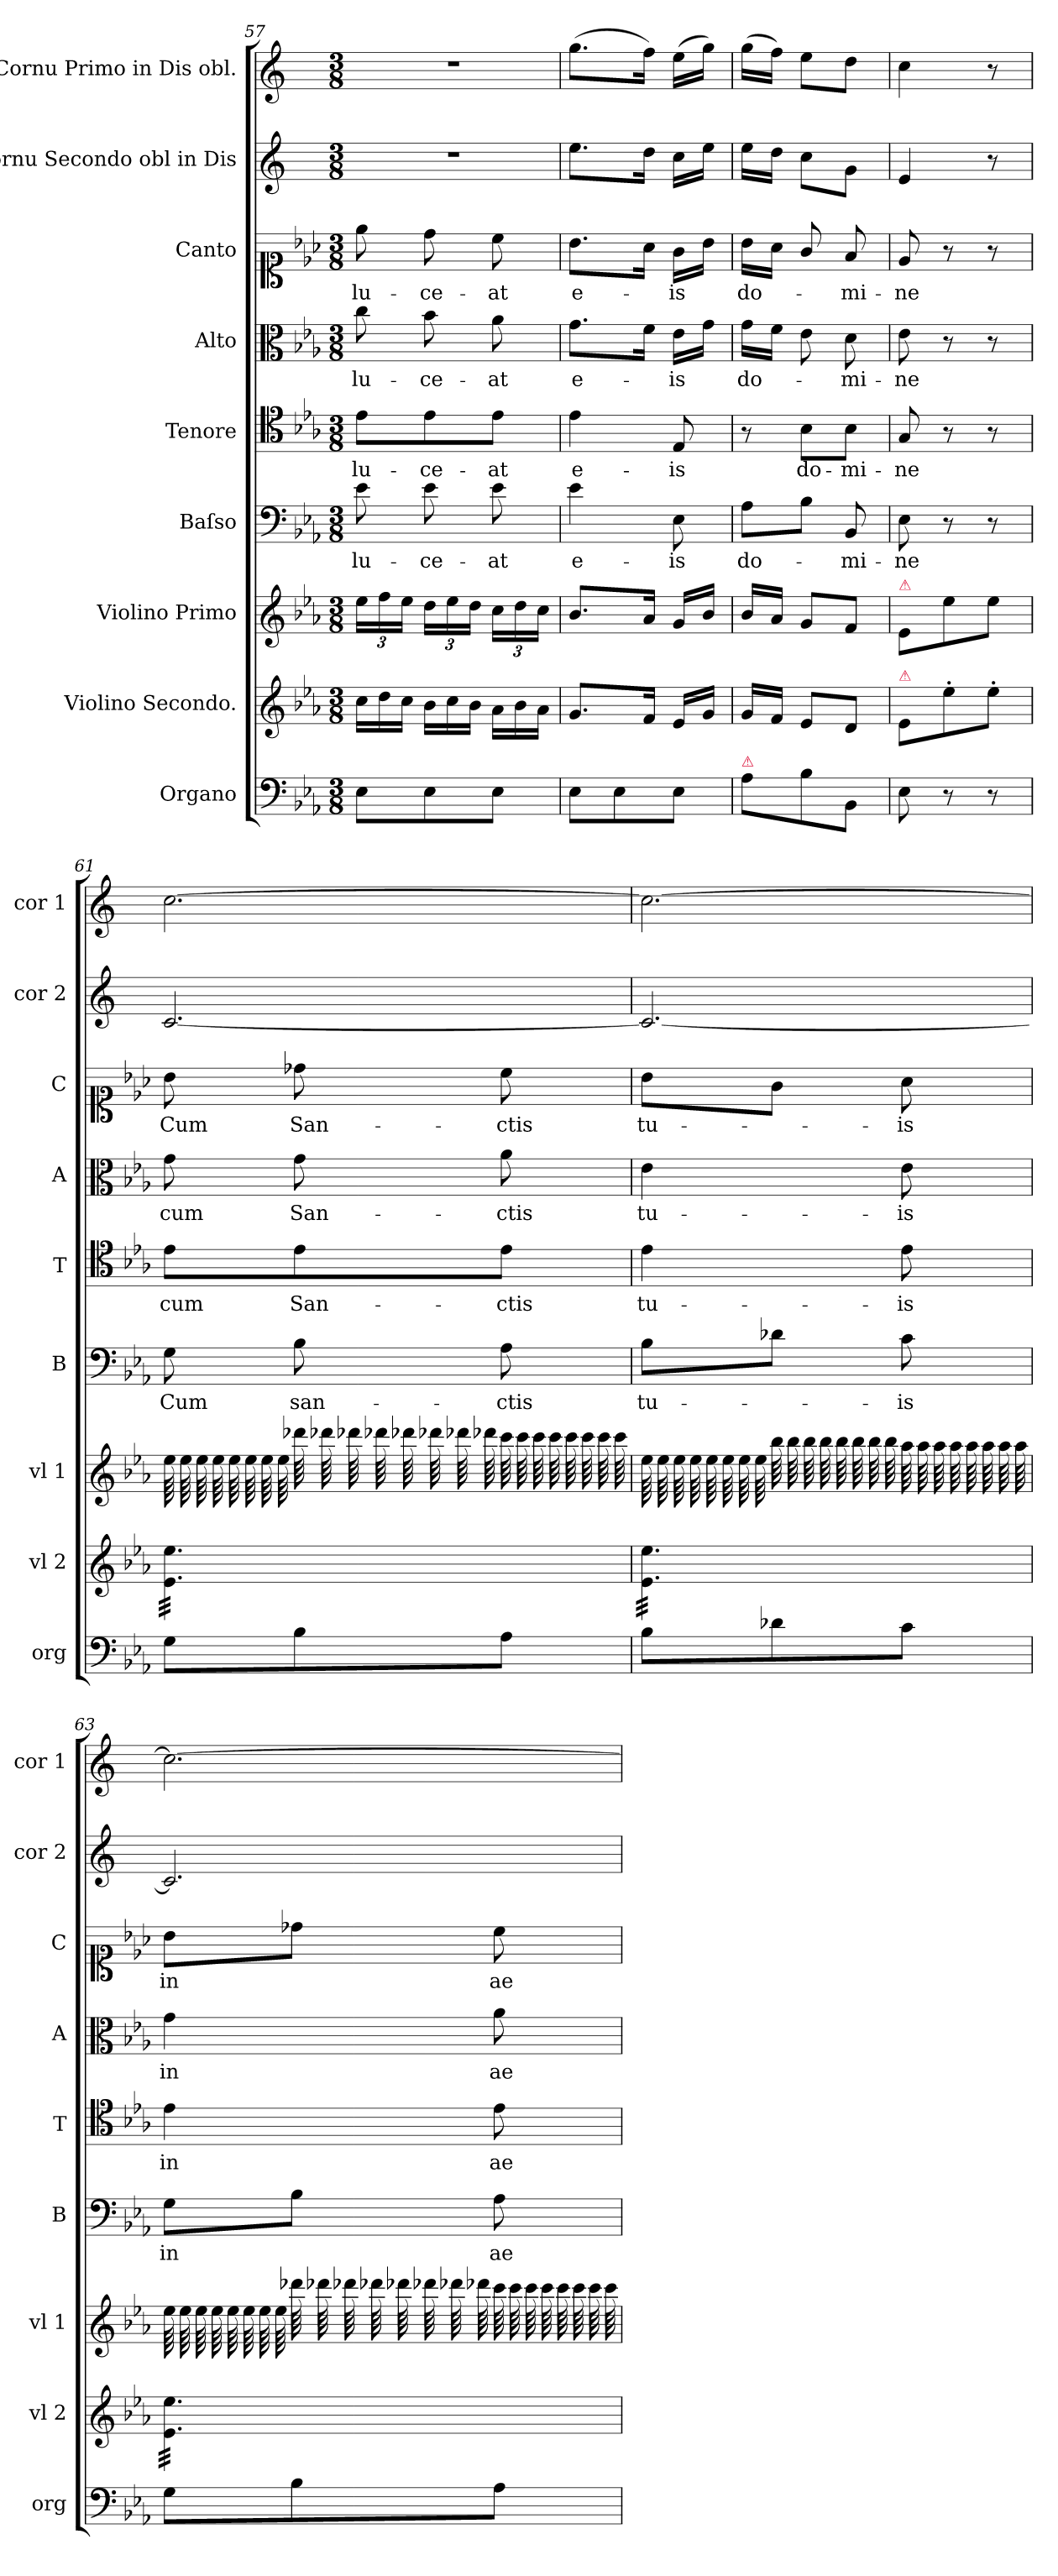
**kern	**kern	**kern	**kern	**text	**kern	**text	**kern	**text	**kern	**text	**kern	**kern
*part9	*part8	*part7	*part6	*part6	*part5	*part5	*part4	*part4	*part3	*part3	*part2	*part1
*staff9	*staff8	*staff7	*staff6	*staff6	*staff5	*staff5	*staff4	*staff4	*staff3	*staff3	*staff2	*staff1
*I"Organo	*I"Violino Secondo.	*I"Violino Primo	*I"Baſso	*	*I"Tenore	*	*I"Alto	*	*I"Canto	*	*I"Cornu Secondo obl in Dis	*I"Cornu Primo in Dis obl.
*I'org	*I'vl 2	*I'vl 1	*I'B	*	*I'T	*	*I'A	*	*I'C	*	*I'cor 2	*I'cor 1
*clefF4	*clefG2	*clefG2	*clefF4	*	*clefC4	*	*clefC3	*	*clefC1	*	*clefG2	*clefG2
*	*	*	*	*	*	*	*	*	*	*	*ITrd5c9	*ITrd5c9
*k[b-e-a-]	*k[b-e-a-]	*k[b-e-a-]	*k[b-e-a-]	*	*k[b-e-a-]	*	*k[b-e-a-]	*	*k[b-e-a-]	*	*k[b-e-a-]	*k[b-e-a-]
*E-:	*E-:	*E-:	*E-:	*	*E-:	*	*E-:	*	*E-:	*	*E-:	*E-:
*M3/8	*M3/8	*M3/8	*M3/8	*	*M3/8	*	*M3/8	*	*M3/8	*	*M3/8	*M3/8
*	*Xtuplet	*	*	*	*	*	*	*	*	*	*	*
=57	=57	=57	=57	=57	=57	=57	=57	=57	=57	=57	=57	=57
8E-\L	24cc\LL	24ee-\LL	8e-\	lu-	8e-\L	lu-	8cc\	lu-	8ee-\	lu-	4.r	4.r
.	24dd\	24ff\	.	.	.	.	.	.	.	.	.	.
.	24cc\JJ	24ee-\JJ	.	.	.	.	.	.	.	.	.	.
8E-\	24b-\LL	24dd\LL	8e-\	-ce-	8e-\	-ce-	8b-\	-ce-	8dd\	-ce-	.	.
.	24cc\	24ee-\	.	.	.	.	.	.	.	.	.	.
.	24b-\JJ	24dd\JJ	.	.	.	.	.	.	.	.	.	.
8E-\J	24a-\LL	24cc\LL	8e-\	-at	8e-\J	-at	8a-\	-at	8cc\	-at	.	.
.	24b-\	24dd\	.	.	.	.	.	.	.	.	.	.
.	24a-\JJ	24cc\JJ	.	.	.	.	.	.	.	.	.	.
=58	=58	=58	=58	=58	=58	=58	=58	=58	=58	=58	=58	=58
8E-\L	8.g/L	8.b-/L	4e-\	e-	4e-\	e-	8.g\L	e-	8.b-\L	e-	8.g\L	(>8.b-\L
8E-\	.	.	.	.	.	.	.	.	.	.	.	.
.	16f/Jk	16a-/Jk	.	.	.	.	16f\Jk	.	16a-\Jk	.	16f\Jk	16a-\Jk)
8E-\J	16e-/LL	16g/LL	8E-\	-is	8E-/	-is	16e-\LL	-is	16g\LL	-is	16e-\LL	(>16g\LL
.	16g/JJ	16b-/JJ	.	.	.	.	16g\JJ	.	16b-\JJ	.	16g\JJ	16b-\JJ)
=59	=59	=59	=59	=59	=59	=59	=59	=59	=59	=59	=59	=59
!LO:TX:a:color=crimson:t=⚠	!	!	!	!	!	!	!	!	!	!	!	!
8A-\L	16g/LL	16b-/LL	8A-\L	do-	8r	.	16g\LL	do-	16b-\LL	do-	16g\LL	(>16b-\LL
.	16f/JJ	16a-/JJ	.	.	.	.	16f\JJ	.	16a-\JJ	.	16f\JJ	16a-\JJ)
8B-\	8e-/L	8g/L	8B-\J	.	8B-\L	do-	8e-\	.	8g/	.	8e-\L	8g\L
8BB-/J	8d/J	8f/J	8BB-/	-mi-	8B-\J	-mi-	8d\	-mi-	8f/	-mi-	8B-\J	8f\J
=60	=60	=60	=60	=60	=60	=60	=60	=60	=60	=60	=60	=60
!	!	!LO:TX:a:color=crimson:t=⚠	!	!	!	!	!	!	!	!	!	!
!	!LO:TX:a:color=crimson:t=⚠	!	!	!	!	!	!	!	!	!	!	!
8E-\	8e-/L	8e-/L	8E-\	-ne	8G/	-ne	8e-\	-ne	8e-/	-ne	4G/	4e-\
8r	8ee-'\	8ee-\	8r	.	8r	.	8r	.	8r	.	.	.
8r	8ee-'\J	8ee-\J	8r	.	8r	.	8r	.	8r	.	8r	8r
=61	=61	=61	=61	=61	=61	=61	=61	=61	=61	=61	=61	=61
!	!	!	!	!	!	!	!	!	!	!	!LO:N:vis=2.	!LO:N:vis=2.
*	*tremolo	*	*	*	*	*	*	*	*	*	*	*
*	*	*tremolo	*	*	*	*	*	*	*	*	*	*
8G\L	32e-\ 32ee-\LLL	64ee-\LLLL	8G\	Cum	8e-\L	cum	8g\	cum	8b-\	Cum	[>4.E-/	[4.e-\
.	.	64ee-\	.	.	.	.	.	.	.	.	.	.
.	32e-\ 32ee-\	64ee-\	.	.	.	.	.	.	.	.	.	.
.	.	64ee-\	.	.	.	.	.	.	.	.	.	.
.	32e-\ 32ee-\	64ee-\	.	.	.	.	.	.	.	.	.	.
.	.	64ee-\	.	.	.	.	.	.	.	.	.	.
.	32e-\ 32ee-\	64ee-\	.	.	.	.	.	.	.	.	.	.
.	.	64ee-\	.	.	.	.	.	.	.	.	.	.
8B-\	32e-\ 32ee-\	64ddd-X\LLLL	8B-\	san-	8e-\	San-	8g\	San-	8dd-X\	San-	.	.
.	.	64ddd-X\	.	.	.	.	.	.	.	.	.	.
.	32e-\ 32ee-\	64ddd-X\	.	.	.	.	.	.	.	.	.	.
.	.	64ddd-X\	.	.	.	.	.	.	.	.	.	.
.	32e-\ 32ee-\	64ddd-X\	.	.	.	.	.	.	.	.	.	.
.	.	64ddd-X\	.	.	.	.	.	.	.	.	.	.
.	32e-\ 32ee-\	64ddd-X\	.	.	.	.	.	.	.	.	.	.
.	.	64ddd-X\	.	.	.	.	.	.	.	.	.	.
8A-\J	32e-\ 32ee-\	64ccc\LLLL	8A-\	-ctis	8e-\J	-ctis	8a-\	-ctis	8cc\	-ctis	.	.
.	.	64ccc\	.	.	.	.	.	.	.	.	.	.
.	32e-\ 32ee-\	64ccc\	.	.	.	.	.	.	.	.	.	.
.	.	64ccc\	.	.	.	.	.	.	.	.	.	.
.	32e-\ 32ee-\	64ccc\	.	.	.	.	.	.	.	.	.	.
.	.	64ccc\	.	.	.	.	.	.	.	.	.	.
.	32e-\ 32ee-\JJJ	64ccc\	.	.	.	.	.	.	.	.	.	.
.	.	64ccc\	.	.	.	.	.	.	.	.	.	.
=62	=62	=62	=62	=62	=62	=62	=62	=62	=62	=62	=62	=62
!	!	!	!	!	!	!	!	!	!	!	!LO:N:vis=2.	!LO:N:vis=2.
8B-\L	32e-\ 32ee-\LLL	64ee-\LLLL	8B-\L	tu-	4e-\	tu-	4e-\	tu-	8b-\L	tu-	4.E-/_	4.e-\_
.	.	64ee-\	.	.	.	.	.	.	.	.	.	.
.	32e-\ 32ee-\	64ee-\	.	.	.	.	.	.	.	.	.	.
.	.	64ee-\	.	.	.	.	.	.	.	.	.	.
.	32e-\ 32ee-\	64ee-\	.	.	.	.	.	.	.	.	.	.
.	.	64ee-\	.	.	.	.	.	.	.	.	.	.
.	32e-\ 32ee-\	64ee-\	.	.	.	.	.	.	.	.	.	.
.	.	64ee-\	.	.	.	.	.	.	.	.	.	.
8d-X\	32e-\ 32ee-\	64bb-\LLLL	8d-X\J	.	.	.	.	.	8g\J	.	.	.
.	.	64bb-\	.	.	.	.	.	.	.	.	.	.
.	32e-\ 32ee-\	64bb-\	.	.	.	.	.	.	.	.	.	.
.	.	64bb-\	.	.	.	.	.	.	.	.	.	.
.	32e-\ 32ee-\	64bb-\	.	.	.	.	.	.	.	.	.	.
.	.	64bb-\	.	.	.	.	.	.	.	.	.	.
.	32e-\ 32ee-\	64bb-\	.	.	.	.	.	.	.	.	.	.
.	.	64bb-\	.	.	.	.	.	.	.	.	.	.
8c\J	32e-\ 32ee-\	64aa-\LLLL	8c\	-is	8e-\	-is	8e-\	-is	8a-\	-is	.	.
.	.	64aa-\	.	.	.	.	.	.	.	.	.	.
.	32e-\ 32ee-\	64aa-\	.	.	.	.	.	.	.	.	.	.
.	.	64aa-\	.	.	.	.	.	.	.	.	.	.
.	32e-\ 32ee-\	64aa-\	.	.	.	.	.	.	.	.	.	.
.	.	64aa-\	.	.	.	.	.	.	.	.	.	.
.	32e-\ 32ee-\JJJ	64aa-\	.	.	.	.	.	.	.	.	.	.
.	.	64aa-\	.	.	.	.	.	.	.	.	.	.
=63	=63	=63	=63	=63	=63	=63	=63	=63	=63	=63	=63	=63
!	!	!	!	!	!	!	!	!	!	!	!LO:N:vis=2.	!LO:N:vis=2.
8G\L	32e-\ 32ee-\LLL	64ee-\LLLL	8G\L	in	4e-\	in	4g\	in	8b-\L	in	4.E-/]	4.e-\_
.	.	64ee-\	.	.	.	.	.	.	.	.	.	.
.	32e-\ 32ee-\	64ee-\	.	.	.	.	.	.	.	.	.	.
.	.	64ee-\	.	.	.	.	.	.	.	.	.	.
.	32e-\ 32ee-\	64ee-\	.	.	.	.	.	.	.	.	.	.
.	.	64ee-\	.	.	.	.	.	.	.	.	.	.
.	32e-\ 32ee-\	64ee-\	.	.	.	.	.	.	.	.	.	.
.	.	64ee-\	.	.	.	.	.	.	.	.	.	.
8B-\	32e-\ 32ee-\	64ddd-X\LLLL	8B-\J	.	.	.	.	.	8dd-X\J	.	.	.
.	.	64ddd-X\	.	.	.	.	.	.	.	.	.	.
.	32e-\ 32ee-\	64ddd-X\	.	.	.	.	.	.	.	.	.	.
.	.	64ddd-X\	.	.	.	.	.	.	.	.	.	.
.	32e-\ 32ee-\	64ddd-X\	.	.	.	.	.	.	.	.	.	.
.	.	64ddd-X\	.	.	.	.	.	.	.	.	.	.
.	32e-\ 32ee-\	64ddd-X\	.	.	.	.	.	.	.	.	.	.
.	.	64ddd-X\	.	.	.	.	.	.	.	.	.	.
8A-\J	32e-\ 32ee-\	64ccc\LLLL	8A-\	ae-	8e-\	ae-	8a-\	ae-	8cc\	ae-	.	.
.	.	64ccc\	.	.	.	.	.	.	.	.	.	.
.	32e-\ 32ee-\	64ccc\	.	.	.	.	.	.	.	.	.	.
.	.	64ccc\	.	.	.	.	.	.	.	.	.	.
.	32e-\ 32ee-\	64ccc\	.	.	.	.	.	.	.	.	.	.
.	.	64ccc\	.	.	.	.	.	.	.	.	.	.
.	32e-\ 32ee-\JJJ	64ccc\	.	.	.	.	.	.	.	.	.	.
*	*Xtremolo	*	*	*	*	*	*	*	*	*	*	*
.	.	64ccc\	.	.	.	.	.	.	.	.	.	.
*	*	*Xtremolo	*	*	*	*	*	*	*	*	*	*
=	=	=	=	=	=	=	=	=	=	=	=	=
*-	*-	*-	*-	*-	*-	*-	*-	*-	*-	*-	*-	*-
